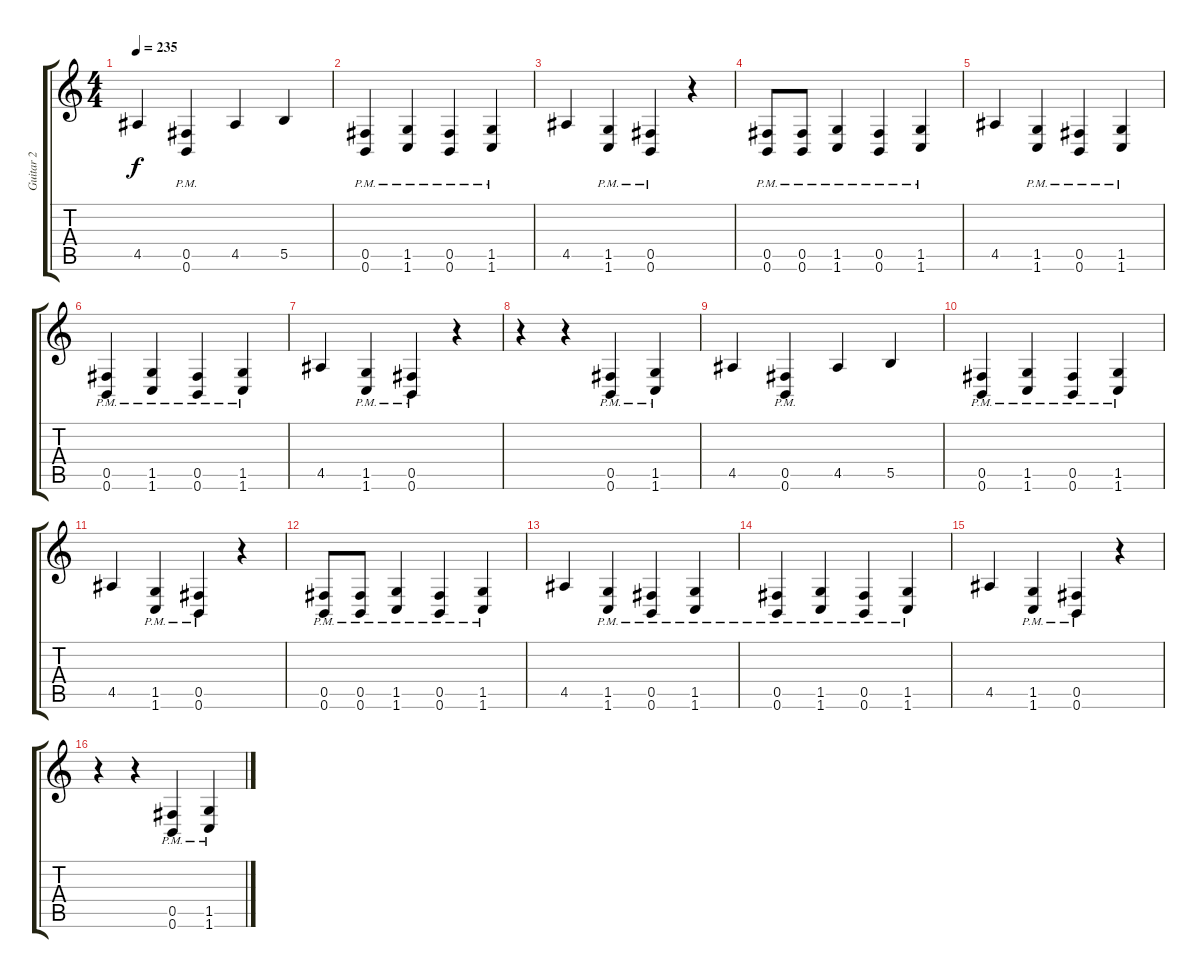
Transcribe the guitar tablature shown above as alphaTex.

\track ("Guitar 2" "Guitar 2") {instrument distortionguitar}
\staff {score tabs}
\tuning (Db4 Ab3 E3 B2 Gb2 B1) {hide}
\ts (4 4)
\tempo 235
\clef g2
\ks c
4.5.4{dy f} (0.5{pm} 0.6{pm}).4 4.5.4 5.5.4 |
(0.5{pm} 0.6{pm}).4 (1.5{pm} 1.6{pm}).4 (0.5{pm} 0.6{pm}).4 (1.5{pm} 1.6{pm}).4 |
4.5.4 (1.5{pm} 1.6{pm}).4 (0.5{pm} 0.6{pm}).4 r.4 |
(0.5{pm} 0.6{pm}).8 (0.5{pm} 0.6{pm}).8 (1.5{pm} 1.6{pm}).4 (0.5{pm} 0.6{pm}).4 (1.5{pm} 1.6{pm}).4 |
4.5.4 (1.5{pm} 1.6{pm}).4 (0.5{pm} 0.6{pm}).4 (1.5{pm} 1.6{pm}).4 |
(0.5{pm} 0.6{pm}).4 (1.5{pm} 1.6{pm}).4 (0.5{pm} 0.6{pm}).4 (1.5{pm} 1.6{pm}).4 |
4.5.4 (1.5{pm} 1.6{pm}).4 (0.5{pm} 0.6{pm}).4 r.4 |
r.4 r.4 (0.5{pm} 0.6{pm}).4 (1.5{pm} 1.6{pm}).4 |
4.5.4 (0.5{pm} 0.6{pm}).4 4.5.4 5.5.4 |
(0.5{pm} 0.6{pm}).4 (1.5{pm} 1.6{pm}).4 (0.5{pm} 0.6{pm}).4 (1.5{pm} 1.6{pm}).4 |
4.5.4 (1.5{pm} 1.6{pm}).4 (0.5{pm} 0.6{pm}).4 r.4 |
(0.5{pm} 0.6{pm}).8 (0.5{pm} 0.6{pm}).8 (1.5{pm} 1.6{pm}).4 (0.5{pm} 0.6{pm}).4 (1.5{pm} 1.6{pm}).4 |
4.5.4 (1.5{pm} 1.6{pm}).4 (0.5{pm} 0.6{pm}).4 (1.5{pm} 1.6{pm}).4 |
(0.5{pm} 0.6{pm}).4 (1.5{pm} 1.6{pm}).4 (0.5{pm} 0.6{pm}).4 (1.5{pm} 1.6{pm}).4 |
4.5.4 (1.5{pm} 1.6{pm}).4 (0.5{pm} 0.6{pm}).4 r.4 |
r.4 r.4 (0.5{pm} 0.6{pm}).4 (1.5{pm} 1.6{pm}).4
